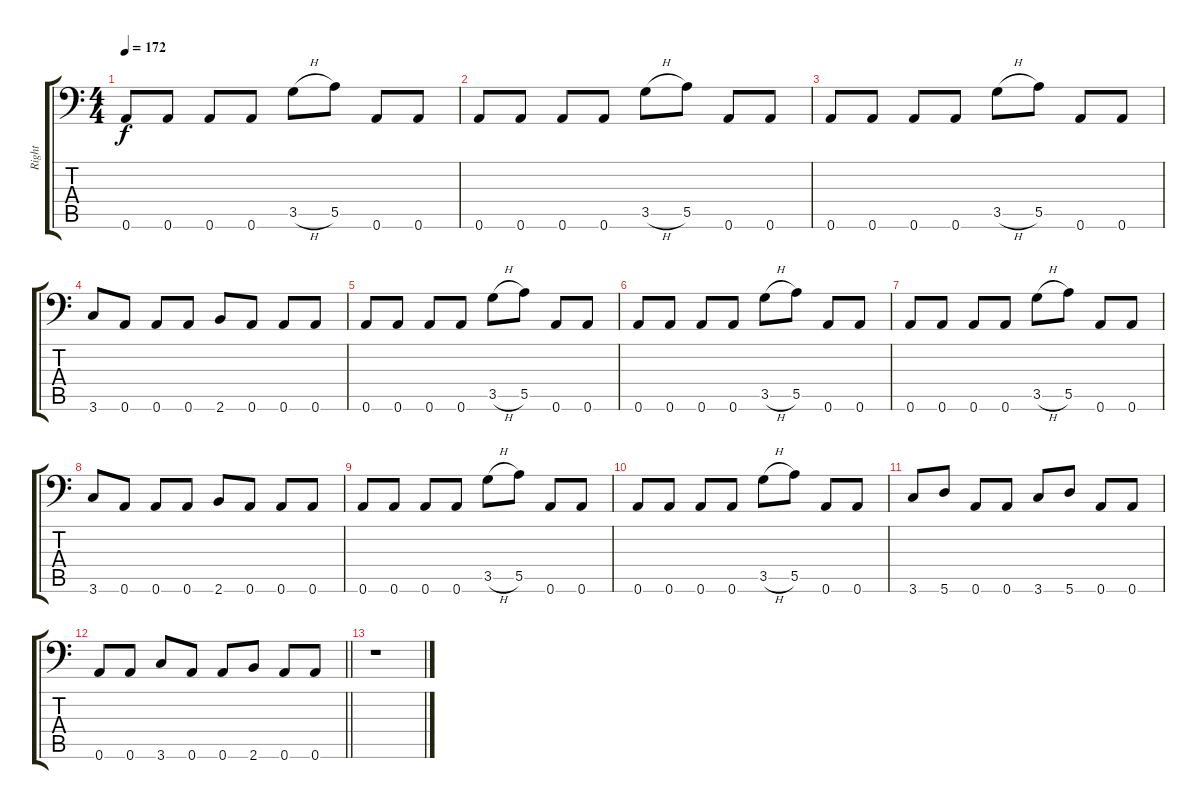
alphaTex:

\track ("Right" "Right") {instrument distortionguitar}
\staff {score tabs}
\tuning (B3 Gb3 D3 A2 E2 A1) {hide}
\ts (4 4)
\tempo 172
\clef f4
\ks c
0.6.8{dy f volume 4} 0.6.8 0.6.8 0.6.8 3.5{h}.8 5.5.8 0.6.8 0.6.8 |
0.6.8 0.6.8 0.6.8 0.6.8 3.5{h}.8 5.5.8 0.6.8 0.6.8 |
0.6.8 0.6.8 0.6.8 0.6.8 3.5{h}.8 5.5.8 0.6.8 0.6.8 |
3.6.8 0.6.8 0.6.8 0.6.8 2.6.8 0.6.8 0.6.8 0.6.8 |
0.6.8{volume 2} 0.6.8 0.6.8 0.6.8 3.5{h}.8 5.5.8 0.6.8 0.6.8 |
0.6.8 0.6.8 0.6.8 0.6.8 3.5{h}.8 5.5.8 0.6.8 0.6.8 |
0.6.8 0.6.8 0.6.8 0.6.8 3.5{h}.8 5.5.8 0.6.8 0.6.8 |
3.6.8 0.6.8 0.6.8 0.6.8 2.6.8 0.6.8 0.6.8 0.6.8 |
0.6.8{volume 0} 0.6.8 0.6.8 0.6.8 3.5{h}.8 5.5.8 0.6.8 0.6.8 |
0.6.8 0.6.8 0.6.8 0.6.8 3.5{h}.8 5.5.8 0.6.8 0.6.8 |
3.6.8 5.6.8 0.6.8 0.6.8 3.6.8 5.6.8 0.6.8 0.6.8 |
\barLineRight lightlight
0.6.8 0.6.8 3.6.8 0.6.8 0.6.8 2.6.8 0.6.8 0.6.8 |
r.1
